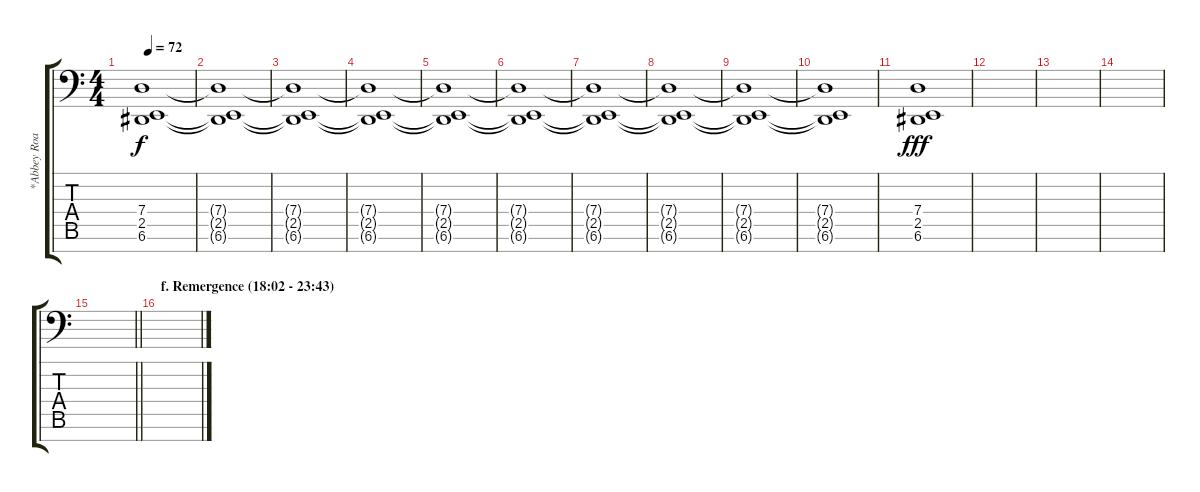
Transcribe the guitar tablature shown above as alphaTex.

\track ("*Abbey Road Orchestra* Brass III" "*Abbey Roa") {instrument trombone}
\staff {score tabs}
\tuning (A3 E3 C3 G2 D2 A1 E1) {hide}
\ts (4 4)
\tempo 72
\clef f4
\ks c
(7.4{t} 2.5{t} 6.6{t}).1{dy f} |
(7.4{t} 2.5{t} 6.6{t}).1 |
(7.4{t} 2.5{t} 6.6{t}).1 |
(7.4{t} 2.5{t} 6.6{t}).1 |
(7.4{t} 2.5{t} 6.6{t}).1 |
(7.4{t} 2.5{t} 6.6{t}).1 |
(7.4{t} 2.5{t} 6.6{t}).1 |
(7.4{t} 2.5{t} 6.6{t}).1 |
(7.4{t} 2.5{t} 6.6{t}).1 |
(7.4{t} 2.5{t} 6.6{t}).1 |
(7.4 2.5 6.6).1{dy fff} |
|
|
|
\barLineRight lightlight
|
\section ("" "f. Remergence (18:02 - 23:43) ")
